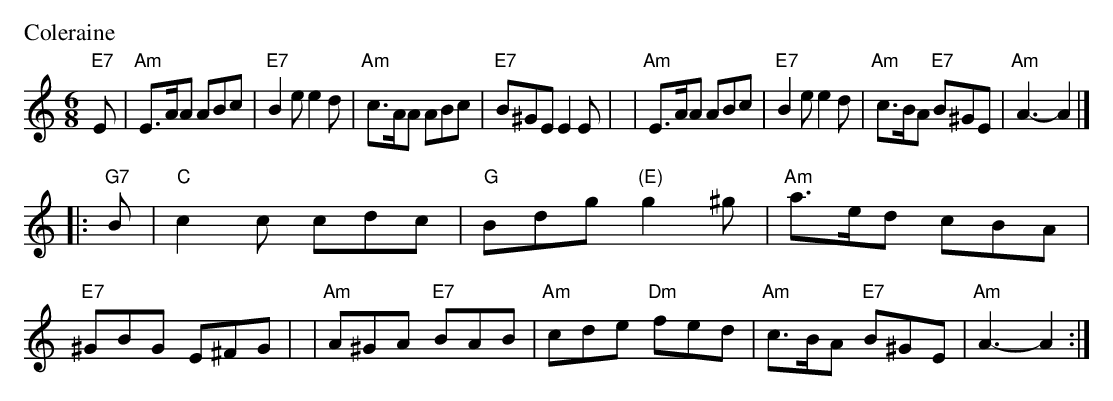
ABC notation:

X:1
P: Coleraine
M: 6/8
L: 1/8
K: Am
   "E7"E | "Am"E>AA ABc | "E7"B2e e2d | "Am"c>AA ABc | "E7"B^GE E2E | \
| "Am"E>AA ABc | "E7"B2e e2d | "Am"c>BA "E7"B^GE | "Am"A3- A2 |]
|: "G7"B | "C"c2c cdc | "G"Bdg "(E)"g2^g | "Am"a>ed cBA | "E7"^GBG E^FG | \
| "Am"A^GA "E7"BAB | "Am"cde "Dm"fed | "Am"c>BA "E7"B^GE | "Am"A3- A2 :|
